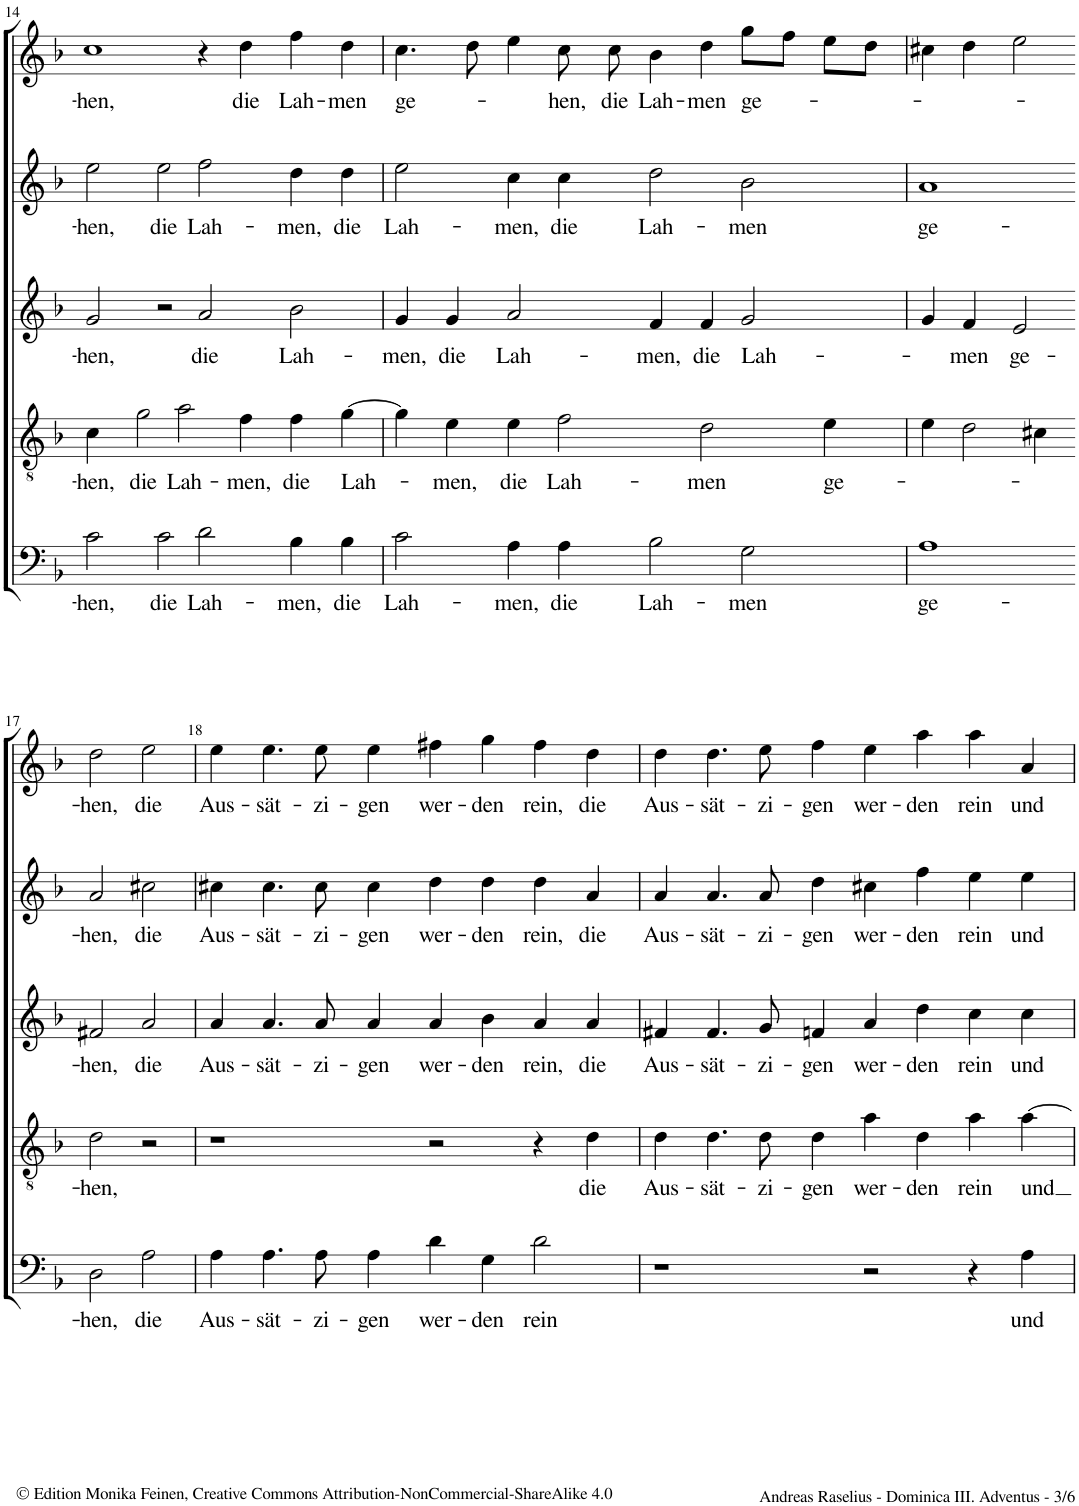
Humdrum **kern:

**kern	**text	**kern	**text	**kern	**text	**kern	**text	**kern	**text
*part5	*part5	*part4	*part4	*part3	*part3	*part2	*part2	*part1	*part1
*staff5	*staff5	*staff4	*staff4	*staff3	*staff3	*staff2	*staff2	*staff1	*staff1
*I"Bassus	*	*I"Tenor [Phrygius]	*	*I"Altus	*	*I"Quintus	*	*I"Cantus	*
!!LO:PB:g=z
*clefF4	*	*clefGv2	*	*clefG2	*	*clefG2	*	*clefG2	*
*k[b-]	*	*k[b-]	*	*k[b-]	*	*k[b-]	*	*k[b-]	*
*M4/2	*	*M4/2	*	*M4/2	*	*M4/2	*	*M4/2	*
*met(c)	*	*met(c)	*	*met(c)	*	*met(c)	*	*met(c)	*
=14	=14	=14	=14	=14	=14	=14	=14	=14	=14
!	!LO:LY:b	!	!LO:LY:b	!	!LO:LY:b	!	!LO:LY:b	!	!LO:LY:b
2c\	hen,	4c\	hen,	2g/	hen,	2ee\	hen,	1cc	hen,
!	!	!	!LO:LY:b	!	!	!	!	!	!
.	.	2g\	die	.	.	.	.	.	.
!	!LO:LY:b	!	!	!	!	!	!LO:LY:b	!	!
2c\	die	.	.	2r	.	2ee\	die	.	.
!	!	!	!LO:LY:b	!	!	!	!	!	!
.	.	2a\	Lah-	.	.	.	.	.	.
!	!LO:LY:b	!	!	!	!LO:LY:b	!	!LO:LY:b	!	!
2d\	Lah-	.	.	2a/	die	2ff\	Lah-	4r	.
!	!	!	!LO:LY:b	!	!	!	!	!	!LO:LY:b
.	.	4f\	-men,	.	.	.	.	4dd\	die
!	!LO:LY:b	!	!LO:LY:b	!	!LO:LY:b	!	!LO:LY:b	!	!LO:LY:b
4B-\	-men,	4f\	die	2b-\	Lah-	4dd\	-men,	4ff\	Lah-
!	!LO:LY:b	!	!LO:LY:b	!	!	!	!LO:LY:b	!	!LO:LY:b
4B-\	die	[4g\	Lah-	.	.	4dd\	die	4dd\	-men
=15	=15	=15	=15	=15	=15	=15	=15	=15	=15
!	!LO:LY:b	!	!	!	!LO:LY:b	!	!LO:LY:b	!	!LO:LY:b
2c\	Lah-	4g\]	.	4g/	-men,	2ee\	Lah-	4.cc\	ge-
!	!	!	!LO:LY:b	!	!LO:LY:b	!	!	!	!
.	.	4e\	-men,	4g/	die	.	.	.	.
.	.	.	.	.	.	.	.	8dd\	.
!	!LO:LY:b	!	!LO:LY:b	!	!LO:LY:b	!	!LO:LY:b	!	!
4A\	-men,	4e\	die	2a/	Lah-	4cc\	-men,	4ee\	.
!	!LO:LY:b	!	!LO:LY:b	!	!	!	!LO:LY:b	!	!LO:LY:b
4A\	die	2f\	Lah-	.	.	4cc\	die	8cc\	-hen,
!	!	!	!	!	!	!	!	!	!LO:LY:b
.	.	.	.	.	.	.	.	8cc\	die
!	!LO:LY:b	!	!	!	!LO:LY:b	!	!LO:LY:b	!	!LO:LY:b
2B-\	Lah-	.	.	4f/	-men,	2dd\	Lah-	4b-\	Lah-
!	!	!	!LO:LY:b	!	!LO:LY:b	!	!	!	!LO:LY:b
.	.	2d\	-men	4f/	die	.	.	4dd\	-men
!	!LO:LY:b	!	!	!	!LO:LY:b	!	!LO:LY:b	!	!LO:LY:b
2G\	-men	.	.	2g/	Lah-	2b-\	-men	8gg\L	ge-
.	.	.	.	.	.	.	.	8ff\J	.
!	!	!	!LO:LY:b	!	!	!	!	!	!
.	.	4e\	ge-	.	.	.	.	8ee\L	.
.	.	.	.	.	.	.	.	8dd\J	.
=16	=16	=16	=16	=16	=16	=16	=16	=16	=16
!	!LO:LY:b	!	!	!	!	!	!LO:LY:b	!	!
1A	ge-	4e\	.	4g/	.	1a	ge-	4cc#X\	.
!	!	!	!	!	!LO:LY:b	!	!	!	!
.	.	2d\	.	4f/	-men	.	.	4dd\	.
!	!	!	!	!	!LO:LY:b	!	!	!	!
.	.	.	.	2e/	ge-	.	.	2ee\	.
.	.	4c#X\	.	.	.	.	.	.	.
!!LO:LB:g=z
=17-	=17-	=17-	=17-	=17-	=17-	=17-	=17-	=17-	=17-
!	!LO:LY:b	!	!LO:LY:b	!	!LO:LY:b	!	!LO:LY:b	!	!LO:LY:b
2D\	-hen,	2d\	-hen,	2f#X/	-hen,	2a/	-hen,	2dd\	-hen,
!	!LO:LY:b	!	!	!	!LO:LY:b	!	!LO:LY:b	!	!LO:LY:b
2A\	die	2r	.	2a/	die	2cc#X\	die	2ee\	die
=18	=18	=18	=18	=18	=18	=18	=18	=18	=18
!	!LO:LY:b	!	!	!	!LO:LY:b	!	!LO:LY:b	!	!LO:LY:b
4A\	Aus-	1r	.	4a/	Aus-	4cc#X\	Aus-	4ee\	Aus-
!	!LO:LY:b	!	!	!	!LO:LY:b	!	!LO:LY:b	!	!LO:LY:b
4.A\	-sät-	.	.	4.a/	-sät-	4.cc#\	-sät-	4.ee\	-sät-
!	!LO:LY:b	!	!	!	!LO:LY:b	!	!LO:LY:b	!	!LO:LY:b
8A\	-zi-	.	.	8a/	-zi-	8cc#\	-zi-	8ee\	-zi-
!	!LO:LY:b	!	!	!	!LO:LY:b	!	!LO:LY:b	!	!LO:LY:b
4A\	-gen	.	.	4a/	-gen	4cc#\	-gen	4ee\	-gen
!	!LO:LY:b	!	!	!	!LO:LY:b	!	!LO:LY:b	!	!LO:LY:b
4d\	wer-	2r	.	4a/	wer-	4dd\	wer-	4ff#X\	wer-
!	!LO:LY:b	!	!	!	!LO:LY:b	!	!LO:LY:b	!	!LO:LY:b
4G\	-den	.	.	4b-\	-den	4dd\	-den	4gg\	-den
!	!LO:LY:b	!	!	!	!LO:LY:b	!	!LO:LY:b	!	!LO:LY:b
2d\	rein	4r	.	4a/	rein,	4dd\	rein,	4ff#\	rein,
!	!	!	!LO:LY:b	!	!LO:LY:b	!	!LO:LY:b	!	!LO:LY:b
.	.	4d\	die	4a/	die	4a/	die	4dd\	die
=19	=19	=19	=19	=19	=19	=19	=19	=19	=19
!	!	!	!LO:LY:b	!	!LO:LY:b	!	!LO:LY:b	!	!LO:LY:b
1r	.	4d\	Aus-	4f#X/	Aus-	4a/	Aus-	4dd\	Aus-
!	!	!	!LO:LY:b	!	!LO:LY:b	!	!LO:LY:b	!	!LO:LY:b
.	.	4.d\	-sät-	4.f#/	-sät-	4.a/	-sät-	4.dd\	-sät-
!	!	!	!LO:LY:b	!	!LO:LY:b	!	!LO:LY:b	!	!LO:LY:b
.	.	8d\	-zi-	8g/	-zi-	8a/	-zi-	8ee\	-zi-
!	!	!	!LO:LY:b	!	!LO:LY:b	!	!LO:LY:b	!	!LO:LY:b
.	.	4d\	-gen	4fn/	-gen	4dd\	-gen	4ff\	-gen
!	!	!	!LO:LY:b	!	!LO:LY:b	!	!LO:LY:b	!	!LO:LY:b
2r	.	4a\	wer-	4a/	wer-	4cc#X\	wer-	4ee\	wer-
!	!	!	!LO:LY:b	!	!LO:LY:b	!	!LO:LY:b	!	!LO:LY:b
.	.	4d\	-den	4dd\	-den	4ff\	-den	4aa\	-den
!	!	!	!LO:LY:b	!	!LO:LY:b	!	!LO:LY:b	!	!LO:LY:b
4r	.	4a\	rein	4cc\	rein	4ee\	rein	4aa\	rein
!	!LO:LY:b	!	!LO:LY:b	!	!LO:LY:b	!	!LO:LY:b	!	!LO:LY:b
4A\	und	[4a\	und	4cc\	und	4ee\	und	4a/	und
=	=	=	=	=	=	=	=	=	=
*-	*-	*-	*-	*-	*-	*-	*-	*-	*-
